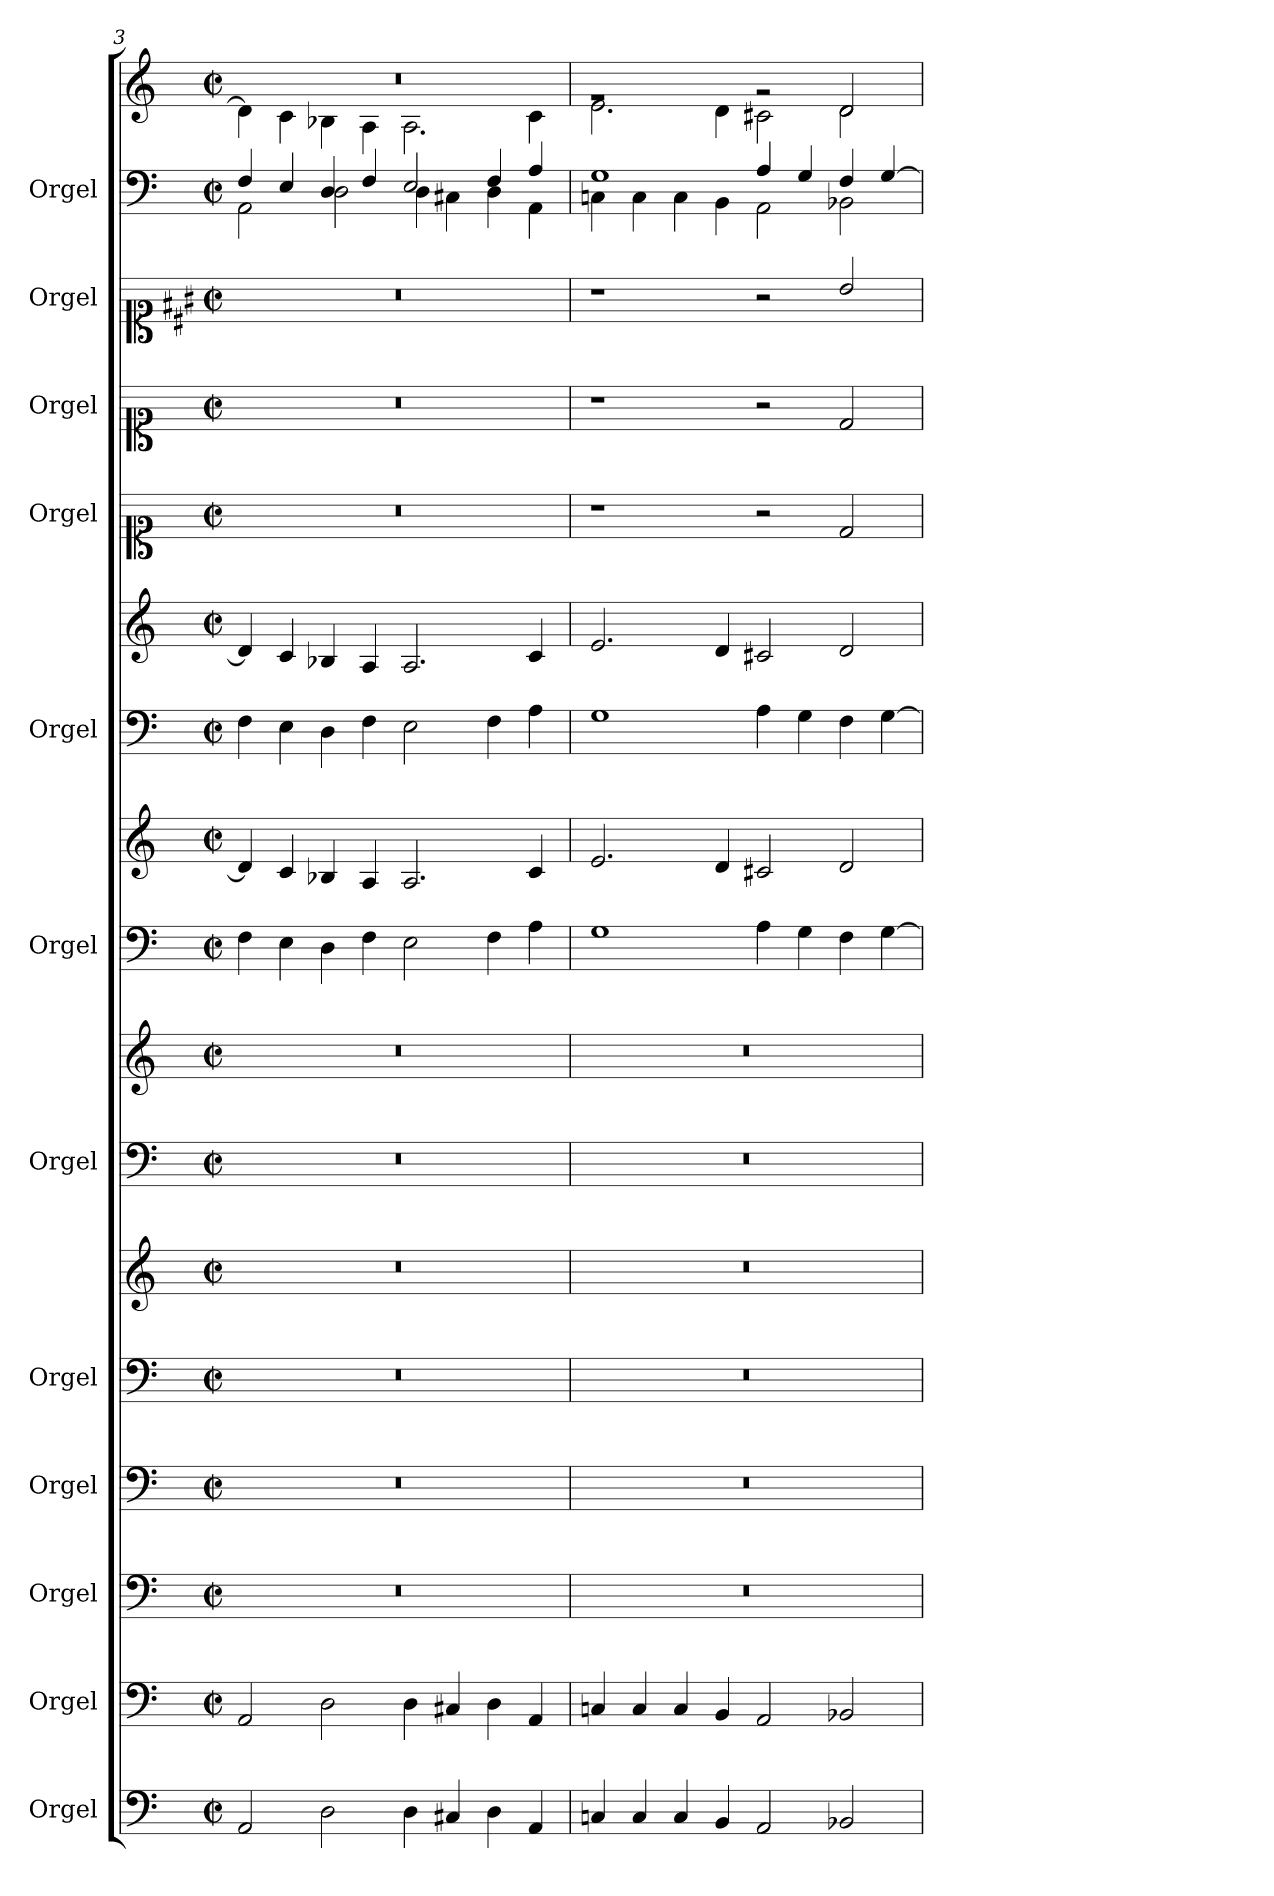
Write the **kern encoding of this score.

**kern	**kern	**kern	**kern	**kern	**kern	**kern	**kern	**kern	**kern	**kern	**kern	**kern	**kern	**kern	**kern	**kern
*part12	*part11	*part10	*part9	*part8	*part8	*part7	*part7	*part6	*part6	*part5	*part5	*part4	*part3	*part2	*part1	*part1
*staff17	*staff16	*staff15	*staff14	*staff13	*staff12	*staff11	*staff10	*staff9	*staff8	*staff7	*staff6	*staff5	*staff4	*staff3	*staff2	*staff1
*I"Orgel	*I"Orgel	*I"Orgel	*I"Orgel	*I"Orgel	*	*I"Orgel	*	*I"Orgel	*	*I"Orgel	*	*I"Orgel	*I"Orgel	*I"Orgel	*I"Orgel	*
*I'Org.	*I'Org.	*I'Org.	*I'Org.	*I'Org.	*	*I'Org.	*	*I'Org.	*	*I'Org.	*	*I'Org.	*I'Org.	*I'Org.	*	*
*clefF4	*clefF4	*clefF4	*clefF4	*clefF4	*clefG2	*clefF4	*clefG2	*clefF4	*clefG2	*clefF4	*clefG2	*clefC1	*clefC1	*clefC1	*clefF4	*clefG2
*	*	*	*	*	*	*	*	*	*	*	*	*	*	*ITrd5c9	*	*
*k[]	*k[]	*k[]	*k[]	*k[]	*k[]	*k[]	*k[]	*k[]	*k[]	*k[]	*k[]	*k[]	*k[]	*k[]	*k[]	*k[]
*M4/2	*M4/2	*M4/2	*M4/2	*M4/2	*M4/2	*M4/2	*M4/2	*M4/2	*M4/2	*M4/2	*M4/2	*M4/2	*M4/2	*M4/2	*M4/2	*M4/2
*met(c|)	*met(c|)	*met(c|)	*met(c|)	*met(c|)	*met(c|)	*met(c|)	*met(c|)	*met(c|)	*met(c|)	*met(c|)	*met(c|)	*met(c|)	*met(c|)	*met(c|)	*met(c|)	*met(c|)
=3	=3	=3	=3	=3	=3	=3	=3	=3	=3	=3	=3	=3	=3	=3	=3	=3
*	*	*	*	*	*	*	*	*	*	*	*	*	*	*	*^	*^
2AA/	2AA/	0r	0r	0r	0r	0r	0r	4F\	4d/]	4F\	4d/]	0r	0r	0r	4F/	2AA\	0r	4d\]
.	.	.	.	.	.	.	.	4E\	4c/	4E\	4c/	.	.	.	4E/	.	.	4c\
2D\	2D\	.	.	.	.	.	.	4D\	4B-X/	4D\	4B-X/	.	.	.	4D/	2D\	.	4B-X\
.	.	.	.	.	.	.	.	4F\	4A/	4F\	4A/	.	.	.	4F/	.	.	4A\
4D\	4D\	.	.	.	.	.	.	2E\	2.A/	2E\	2.A/	.	.	.	2E/	4D\	.	2.A\
4C#X/	4C#X/	.	.	.	.	.	.	.	.	.	.	.	.	.	.	4C#X\	.	.
4D\	4D\	.	.	.	.	.	.	4F\	.	4F\	.	.	.	.	4F/	4D\	.	.
4AA/	4AA/	.	.	.	.	.	.	4A\	4c/	4A\	4c/	.	.	.	4A/	4AA\	.	4c\
=4	=4	=4	=4	=4	=4	=4	=4	=4	=4	=4	=4	=4	=4	=4	=4	=4	=4	=4
4Cn/	4Cn/	0r	0r	0r	0r	0r	0r	1G	2.e/	1G	2.e/	1r	1r	1r	1G	4Cn\	1rg	2.e\
4C/	4C/	.	.	.	.	.	.	.	.	.	.	.	.	.	.	4C\	.	.
4C/	4C/	.	.	.	.	.	.	.	.	.	.	.	.	.	.	4C\	.	.
4BB/	4BB/	.	.	.	.	.	.	.	4d/	.	4d/	.	.	.	.	4BB\	.	4d\
2AA/	2AA/	.	.	.	.	.	.	4A\	2c#X/	4A\	2c#X/	2r	2r	2r	4A/	2AA\	2rg	2c#X\
.	.	.	.	.	.	.	.	4G\	.	4G\	.	.	.	.	4G/	.	.	.
2BB-X/	2BB-X/	.	.	.	.	.	.	4F\	2d/	4F\	2d/	2d/	2d/	2d/	4F/	2BB-X\	2d/	2d\
.	.	.	.	.	.	.	.	[4G\	.	[4G\	.	.	.	.	[4G/	.	.	.
*	*	*	*	*	*	*	*	*	*	*	*	*	*	*	*v	*v	*	*
*	*	*	*	*	*	*	*	*	*	*	*	*	*	*	*	*v	*v
=	=	=	=	=	=	=	=	=	=	=	=	=	=	=	=	=
*-	*-	*-	*-	*-	*-	*-	*-	*-	*-	*-	*-	*-	*-	*-	*-	*-
